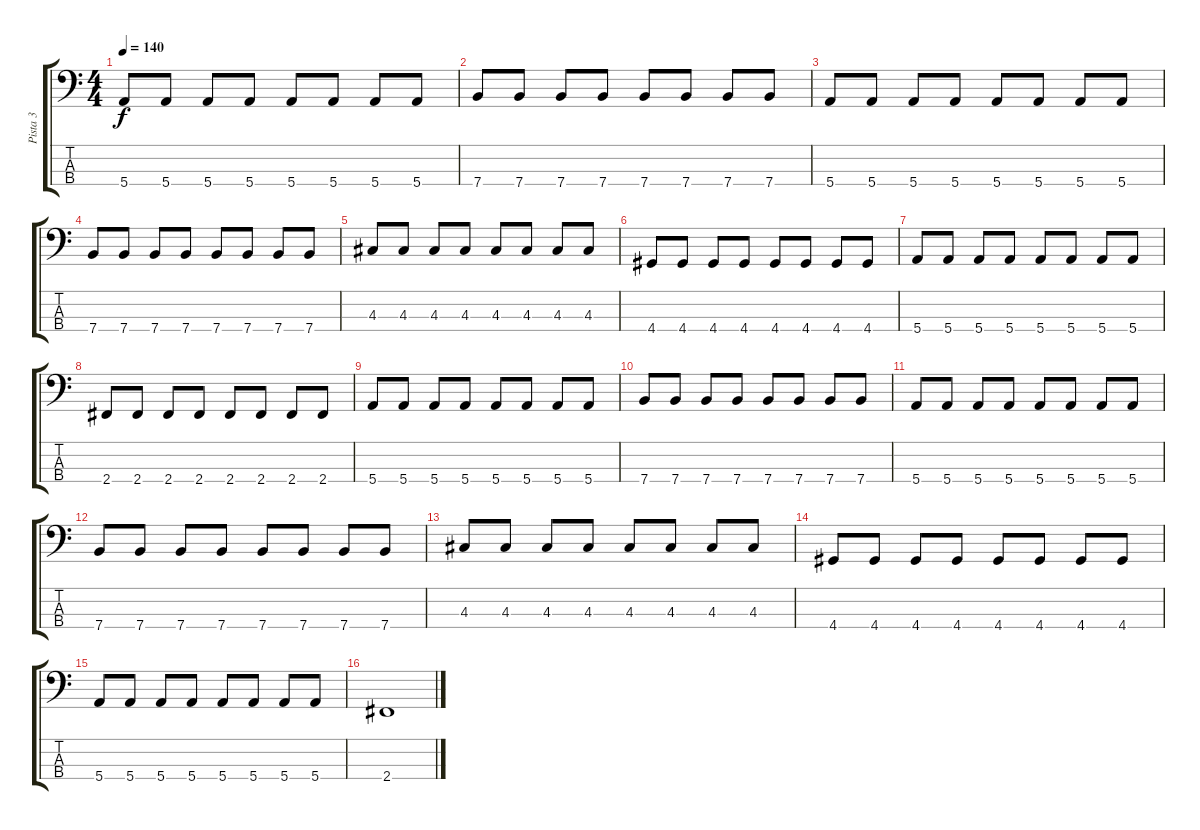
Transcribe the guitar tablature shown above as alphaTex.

\track ("Pista 3" "Pista 3") {instrument electricbassfinger}
\staff {score tabs}
\tuning (G2 D2 A1 E1) {hide}
\ts (4 4)
\tempo 140
\clef f4
\ks c
5.4.8{dy f} 5.4.8 5.4.8 5.4.8 5.4.8 5.4.8 5.4.8 5.4.8 |
7.4.8 7.4.8 7.4.8 7.4.8 7.4.8 7.4.8 7.4.8 7.4.8 |
5.4.8 5.4.8 5.4.8 5.4.8 5.4.8 5.4.8 5.4.8 5.4.8 |
7.4.8 7.4.8 7.4.8 7.4.8 7.4.8 7.4.8 7.4.8 7.4.8 |
4.3.8 4.3.8 4.3.8 4.3.8 4.3.8 4.3.8 4.3.8 4.3.8 |
4.4.8 4.4.8 4.4.8 4.4.8 4.4.8 4.4.8 4.4.8 4.4.8 |
5.4.8 5.4.8 5.4.8 5.4.8 5.4.8 5.4.8 5.4.8 5.4.8 |
2.4.8 2.4.8 2.4.8 2.4.8 2.4.8 2.4.8 2.4.8 2.4.8 |
5.4.8 5.4.8 5.4.8 5.4.8 5.4.8 5.4.8 5.4.8 5.4.8 |
7.4.8 7.4.8 7.4.8 7.4.8 7.4.8 7.4.8 7.4.8 7.4.8 |
5.4.8 5.4.8 5.4.8 5.4.8 5.4.8 5.4.8 5.4.8 5.4.8 |
7.4.8 7.4.8 7.4.8 7.4.8 7.4.8 7.4.8 7.4.8 7.4.8 |
4.3.8 4.3.8 4.3.8 4.3.8 4.3.8 4.3.8 4.3.8 4.3.8 |
4.4.8 4.4.8 4.4.8 4.4.8 4.4.8 4.4.8 4.4.8 4.4.8 |
5.4.8 5.4.8 5.4.8 5.4.8 5.4.8 5.4.8 5.4.8 5.4.8 |
2.4.1
